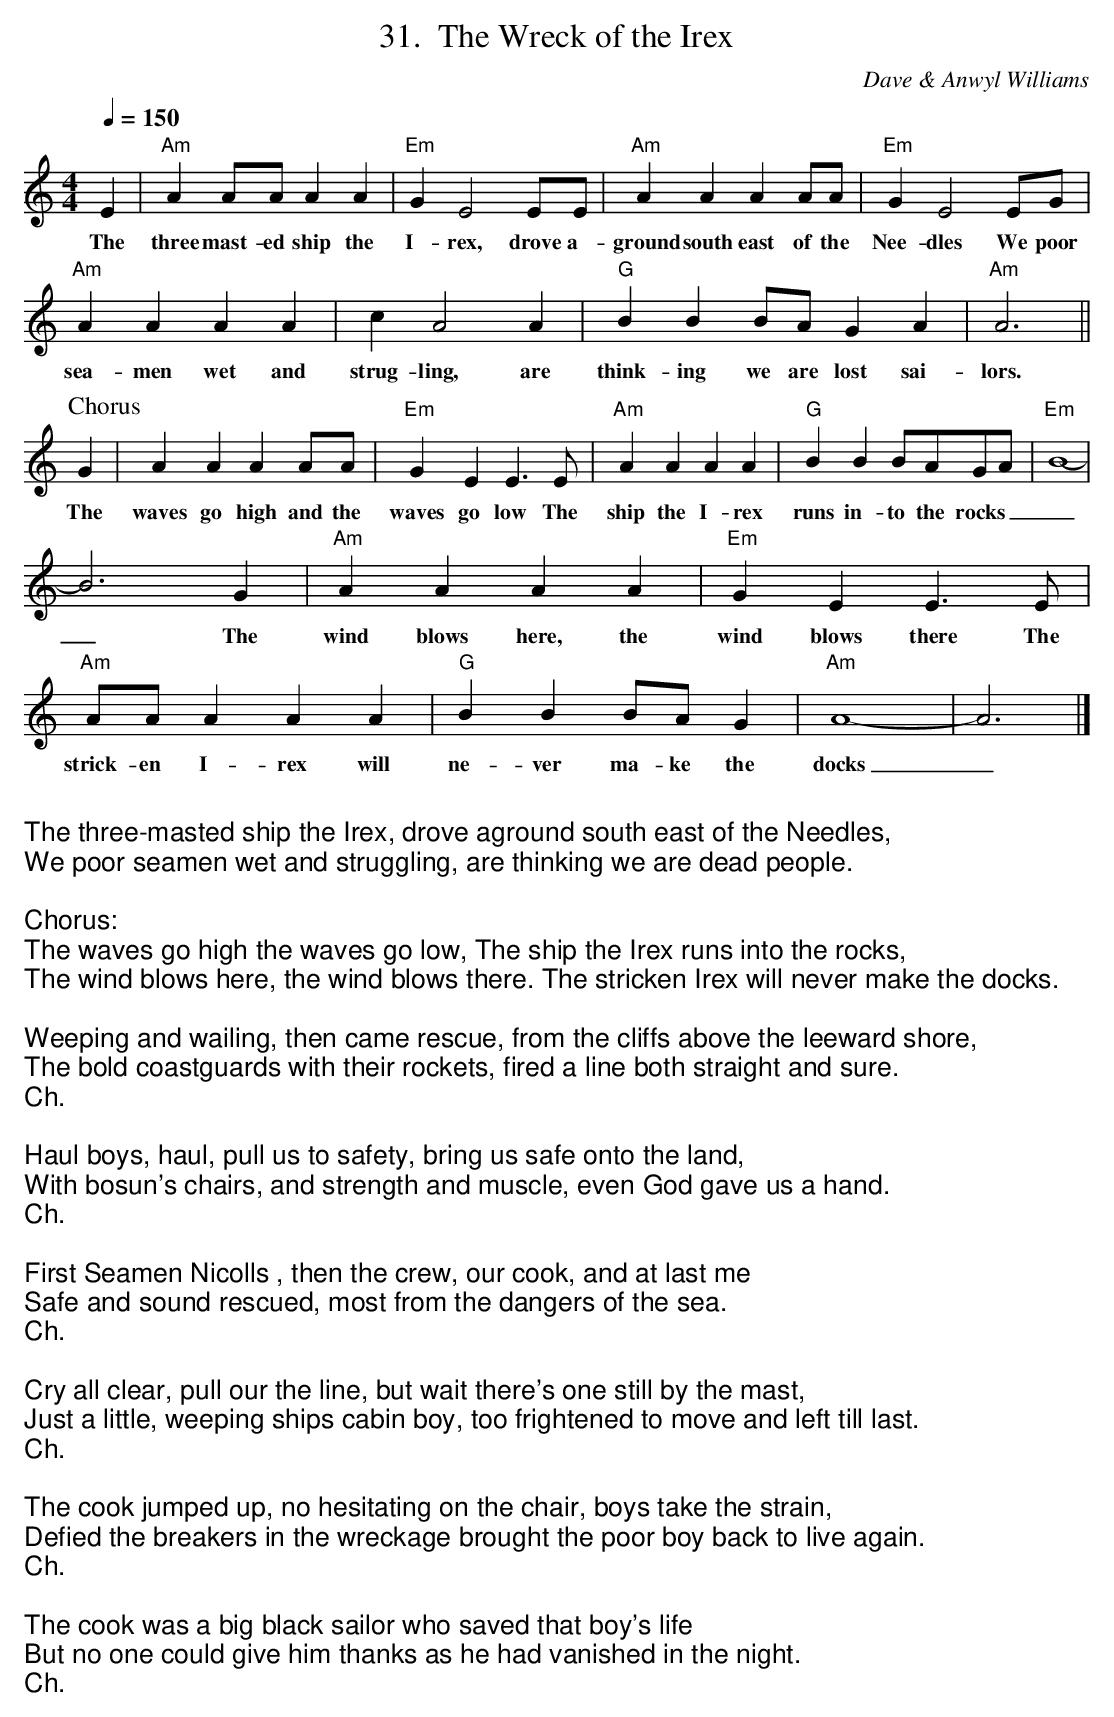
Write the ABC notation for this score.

X:1
T:The Wreck of the Irex
C:Dave & Anwyl Williams
Q: 1/4=150
M:4/4
K:Am
E2|"Am"A2AAA2A2|"Em"G2E4EE|"Am"A2A2A2AA|"Em"G2E4EG|
w:The three mast-ed ship the I-rex, drove a-ground south east of the Nee-dles We poor
"Am"A2A2A2A2|c2A4A2|"G"B2B2BA G2A2|"Am"A6||
w:sea-men wet and strug-ling, are think-ing we are lost sai-lors.
P:Chorus
G2|A2A2A2AA|"Em"G2E2E3E|"Am"A2A2A2A2|"G"B2B2BAGA | "Em"B8-|
w:The waves go high  and the waves go low The ship the I-rex runs in-to the rocks_
B6G2|"Am"A2A2A2A2|"Em"G2E2E3E|"Am"AAA2A2A2|"G"B2B2BAG2|"Am"A8-|A6|]
w:_The wind blows here, the wind blows there The strick-en I-rex will ne-ver ma-ke the docks_
%%newpage
W:
W: The three-masted ship the Irex, drove aground south east of the Needles,
W: We poor seamen wet and struggling, are thinking we are dead people.
W:
W:  Chorus:
W: The waves go high the waves go low, The ship the Irex runs into the rocks,
W: The wind blows here, the wind blows there. The stricken Irex will never make the docks.
W:
W: Weeping and wailing, then came rescue, from the cliffs above the leeward shore,
W: The bold coastguards with their rockets, fired a line both straight and sure.
W: Ch.
W:
W: Haul boys, haul, pull us to safety, bring us safe onto the land,
W: With bosun's chairs, and strength and muscle, even God gave us a hand.
W:  Ch.
W:
W: First Seamen Nicolls , then the crew, our cook, and at last me
W: Safe and sound rescued, most from the dangers of the sea.
W: Ch.
W:
W: Cry all clear, pull our the line, but wait there's one still by the mast,
W: Just a little, weeping ships cabin boy, too frightened to move and left till last.
W:  Ch.
W:
W: The cook jumped up, no hesitating on the chair, boys take the strain,
W: Defied the breakers in the wreckage brought the poor boy back to live again.
W:  Ch.
W:
W: The cook was a big black sailor who saved that boy's life
W: But no one could give him thanks as he had vanished in the night.
W:  Ch.
W:
